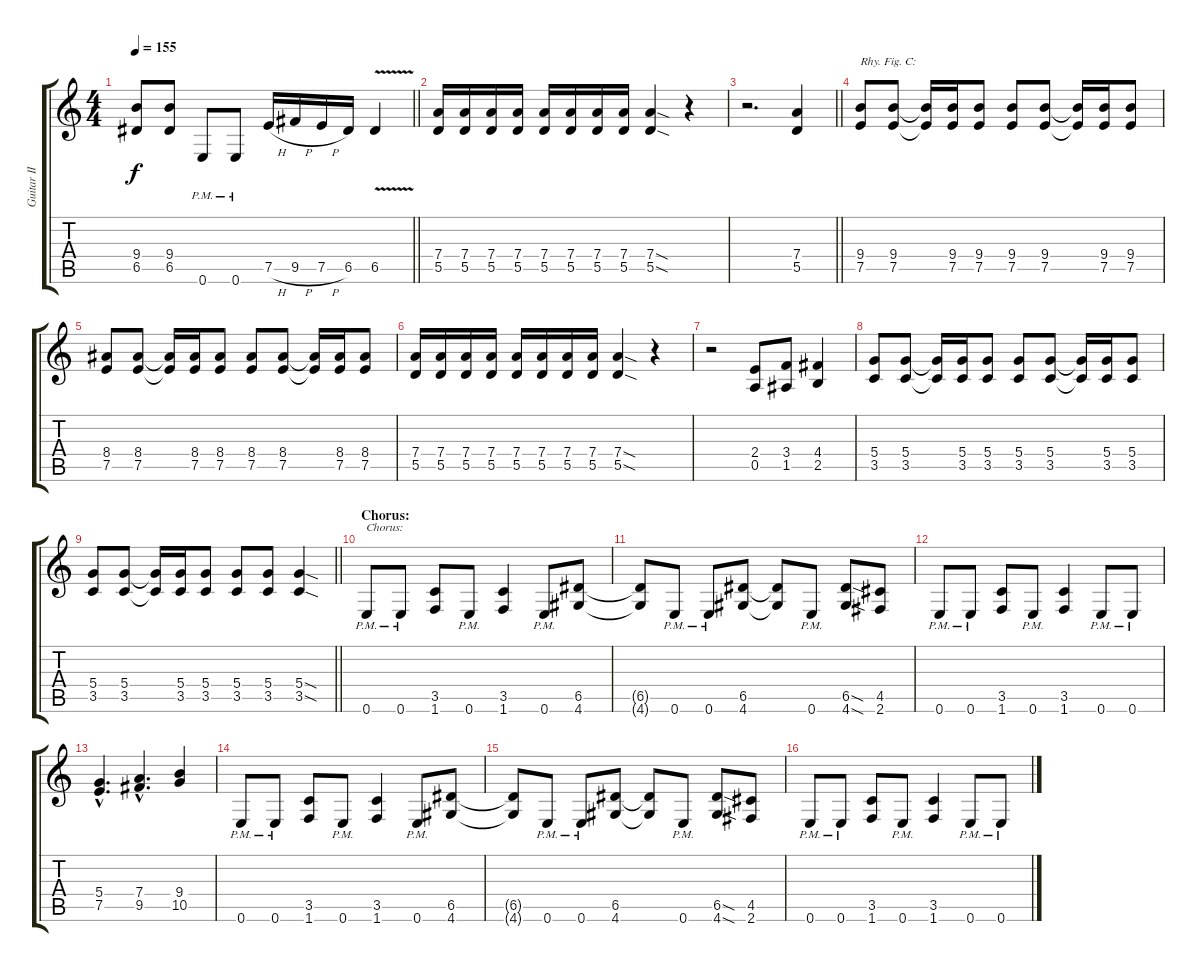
\track ("Guitar II" "Guitar II") {instrument distortionguitar}
\staff {score tabs}
\tuning (E4 B3 G3 D3 A2 E2) {hide}
\ts (4 4)
\tempo 155
\clef g2
\barLineRight lightlight
\ks c
(9.4{t} 6.5{t}).8{dy f} (9.4 6.5).8 0.6{pm}.8 0.6{pm}.8 7.5{h}.16 9.5{h}.16 7.5{h}.16 6.5.16 6.5{v}.4 |
(7.4 5.5).16 (7.4 5.5).16 (7.4 5.5).16 (7.4 5.5).16 (7.4 5.5).16 (7.4 5.5).16 (7.4 5.5).16 (7.4 5.5).16 (7.4{sod} 5.5{sod}).4 r.4 |
\barLineRight lightlight
r.2{d} (7.4 5.5).4 |
(9.4 7.5).8{txt "Rhy. Fig. C:"} (9.4 7.5).8 (9.4{t} 7.5{t}).16 (9.4 7.5).16 (9.4 7.5).8 (9.4 7.5).8 (9.4 7.5).8 (9.4{t} 7.5{t}).16 (9.4 7.5).16 (9.4 7.5).8 |
(8.4 7.5).8 (8.4 7.5).8 (8.4{t} 7.5{t}).16 (8.4 7.5).16 (8.4 7.5).8 (8.4 7.5).8 (8.4 7.5).8 (8.4{t} 7.5{t}).16 (8.4 7.5).16 (8.4 7.5).8 |
(7.4 5.5).16 (7.4 5.5).16 (7.4 5.5).16 (7.4 5.5).16 (7.4 5.5).16 (7.4 5.5).16 (7.4 5.5).16 (7.4 5.5).16 (7.4{sod} 5.5{sod}).4 r.4 |
r.2 (2.4 0.5).8 (3.4 1.5).8 (4.4 2.5).4 |
(5.4 3.5).8 (5.4 3.5).8 (5.4{t} 3.5{t}).16 (5.4 3.5).16 (5.4 3.5).8 (5.4 3.5).8 (5.4 3.5).8 (5.4{t} 3.5{t}).16 (5.4 3.5).16 (5.4 3.5).8 |
\barLineRight lightlight
(5.4 3.5).8 (5.4 3.5).8 (5.4{t} 3.5{t}).16 (5.4 3.5).16 (5.4 3.5).8 (5.4 3.5).8 (5.4 3.5).8 (5.4{sod} 3.5{sod}).4 |
\section ("" "Chorus:")
0.6{pm}.8{txt "Chorus:"} 0.6{pm}.8 (3.5 1.6).8 0.6{pm}.8 (3.5 1.6).4 0.6{pm}.8 (6.5 4.6).8 |
(6.5{t} 4.6{t}).8 0.6{pm}.8 0.6{pm}.8 (6.5 4.6).8 (6.5{t} 4.6{t}).8 0.6{pm}.8 (6.5{sod} 4.6{sod}).8 (4.5 2.6).8 |
0.6{pm}.8 0.6{pm}.8 (3.5 1.6).8 0.6{pm}.8 (3.5 1.6).4 0.6{pm}.8 0.6{pm}.8 |
(5.4{hac} 7.5{hac}).4{d} (7.4{hac} 9.5{hac}).4{d} (9.4 10.5).4 |
0.6{pm}.8 0.6{pm}.8 (3.5 1.6).8 0.6{pm}.8 (3.5 1.6).4 0.6{pm}.8 (6.5 4.6).8 |
(6.5{t} 4.6{t}).8 0.6{pm}.8 0.6{pm}.8 (6.5 4.6).8 (6.5{t} 4.6{t}).8 0.6{pm}.8 (6.5{sod} 4.6{sod}).8 (4.5 2.6).8 |
0.6{pm}.8 0.6{pm}.8 (3.5 1.6).8 0.6{pm}.8 (3.5 1.6).4 0.6{pm}.8 0.6{pm}.8
